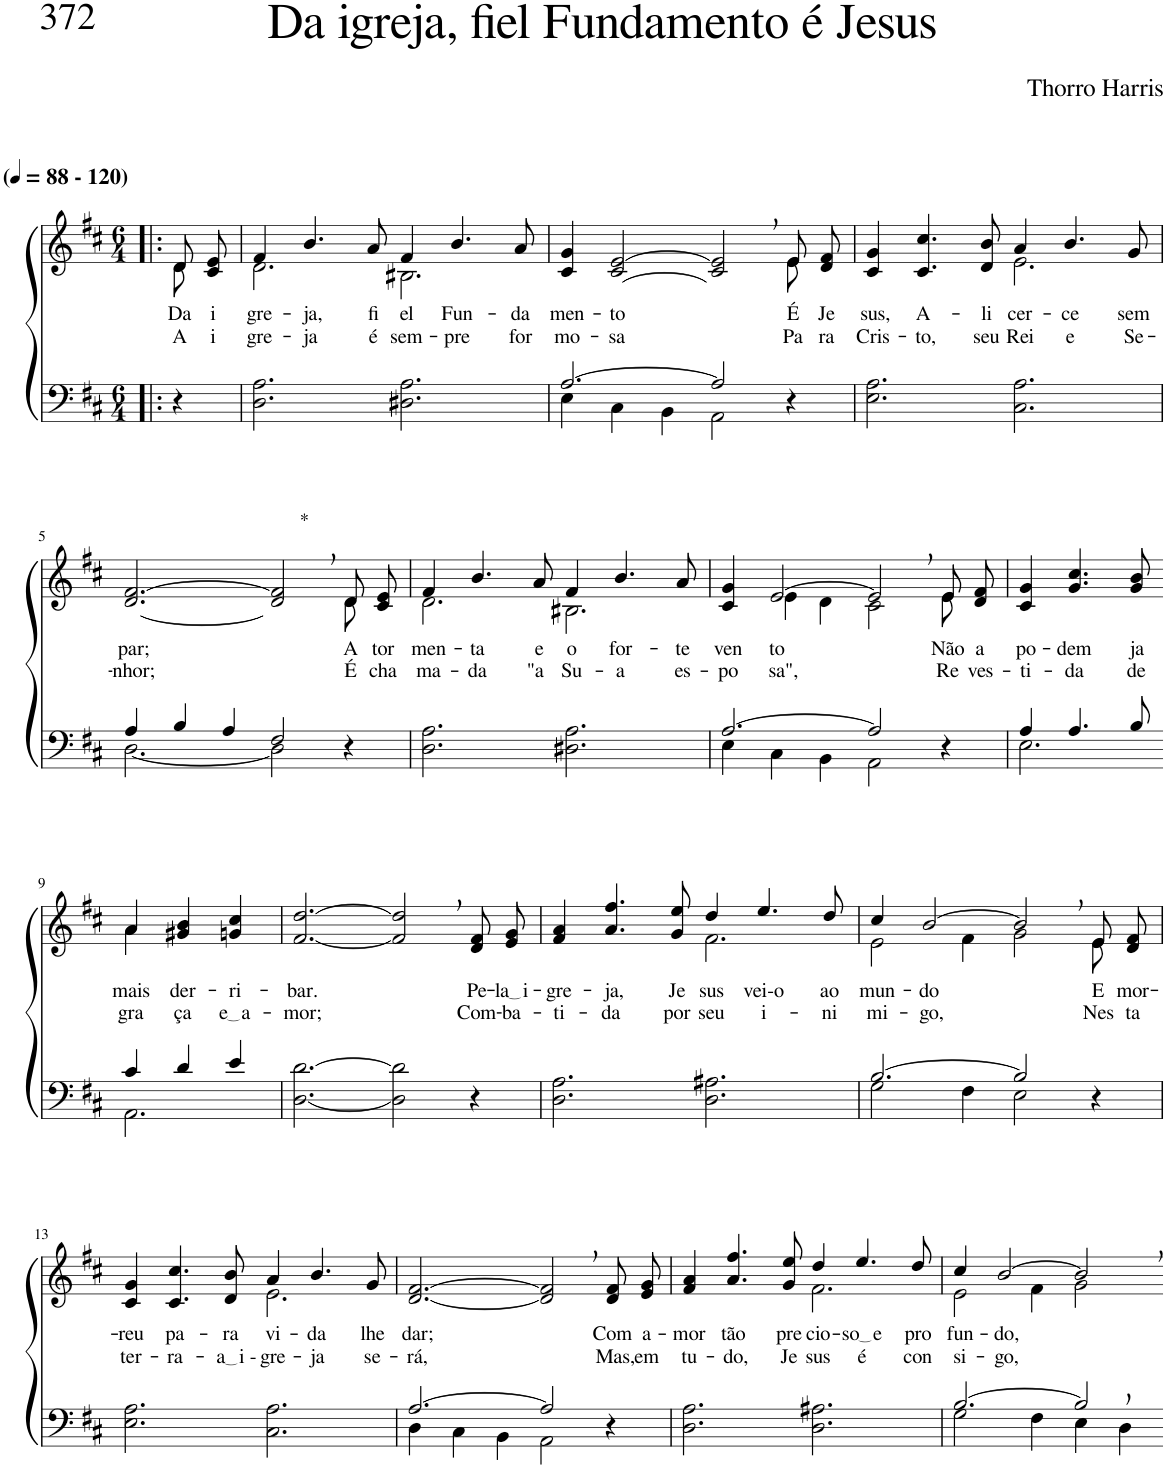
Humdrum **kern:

**kern	**kern	**text	**text
*part2	*part1	*part1	*part1
*staff2	*staff1	*staff1	*staff1
*I"Parte III e IV	*I"Parte I e II	*	*
*clefF4	*clefG2	*	*
*Trd1c2	*Trd1c2	*	*
*k[f#c#]	*k[f#c#]	*	*
*M6/4	*M6/4	*	*
*MM88	*MM88	*	*
=1!|:	=1!|:	=1!|:	=1!|:
*	*^	*	*
!	!LO:TX:a:B:t=(	!	!	!
!	!LO:TX:a:B:t=- 120)	!	!	!
!	!	!	!LO:LY:b	!LO:LY:b
4r	8d/L	8d\	Da	A
!	!	!	!LO:LY:b	!LO:LY:b
.	8c#/ 8e/J	8ryy	i-	i-
=2	=2	=2	=2	=2
!	!	!	!LO:LY:b	!LO:LY:b
2.D\ 2.A\	4f#/	2.d\	-gre-	-gre-
!	!	!	!LO:LY:b	!LO:LY:b
.	4.b/	.	-ja,	-ja
!	!	!	!LO:LY:b	!LO:LY:b
.	8a/	.	fi-	é
!	!	!	!LO:LY:b	!LO:LY:b
2.D#X\ 2.A\	4f#/	2.B#X\	-el	sem-
!	!	!	!LO:LY:b	!LO:LY:b
.	4.b/	.	Fun-	-pre
!	!	!	!LO:LY:b	!LO:LY:b
.	8a/	.	-da-	for-
=3	=3	=3	=3	=3
*^	*	*	*	*
!	!	!	!	!LO:LY:b	!LO:LY:b
[2.A/	4E\	1ryy	4c#/ 4g/	-men-	-mo-
!	!	!	!	!LO:LY:b	!LO:LY:b
.	4C#\	.	[2c#/ [2e/	-to	-sa
.	4BB\	.	.	.	.
2A/]	2AA\	.	2c#/] 2e/]	.	.
.	.	4ryy	.	.	.
!	!	!	!	!LO:LY:b	!LO:LY:b
4r	4ryy	8e\	8e/L	É	Pa-
!	!	!	!	!LO:LY:b	!LO:LY:b
.	.	8ryy	8d/ 8f#/J	Je-	-ra
*v	*v	*	*	*	*
=4	=4	=4	=4	=4
!	!	!	!LO:LY:b	!LO:LY:b
2.E\ 2.A\	4c#/ 4g/	2.ryy	-sus,	Cris-
!	!	!	!LO:LY:b	!LO:LY:b
.	4.c#/ 4.cc#/	.	A-	-to,
!	!	!	!LO:LY:b	!LO:LY:b
.	8d/ 8b/	.	-li-	seu
!	!	!	!LO:LY:b	!LO:LY:b
2.C#\ 2.A\	4a/	2.e\	-cer-	Rei
!	!	!	!LO:LY:b	!LO:LY:b
.	4.b/	.	-ce	e
!	!	!	!LO:LY:b	!LO:LY:b
.	8g/	.	sem	Se-
!!LO:LB:g=z	!!
=5	=5	=5	=5	=5
*^	*	*	*	*
!	!	!	!	!LO:LY:b	!LO:LY:b
4A/	[2.D\	[2.d/ [2.f#/	4ryy	par;	-nhor;
*	*	*v	*v	*	*
4B/	.	.	.	.
4A/	.	.	.	.
!	!	!LO:TX:a:t=*	!	!
2F#/	2D\]	2d/], 2f#/],	.	.
*	*	*^	*	*
!	!	!	!	!LO:LY:b	!LO:LY:b
4r	4ryy	8d/L	8d\	A	É
!	!	!	!	!LO:LY:b	!LO:LY:b
.	.	8c#/ 8e/J	8ryy	tor-	cha-
*v	*v	*	*	*	*
=6	=6	=6	=6	=6
!	!	!	!LO:LY:b	!LO:LY:b
2.D\ 2.A\	4f#/	2.d\	-men-	-ma-
!	!	!	!LO:LY:b	!LO:LY:b
.	4.b/	.	-ta	-da
!	!	!	!LO:LY:b	!LO:LY:b
.	8a/	.	e	"a
!	!	!	!LO:LY:b	!LO:LY:b
2.D#X\ 2.A\	4f#/	2.B#X\	o	Su-
!	!	!	!LO:LY:b	!LO:LY:b
.	4.b/	.	for-	-a
!	!	!	!LO:LY:b	!LO:LY:b
.	8a/	.	-te	es-
=7	=7	=7	=7	=7
*^	*	*	*	*
!	!	!	!	!LO:LY:b	!LO:LY:b
[2.A/	4E\	4c#/ 4g/	4ryy	ven-	-po-
!	!	!	!	!LO:LY:b	!LO:LY:b
.	4C#\	[2e/	4e\	-to	-sa",
.	4BB\	.	4d\	.	.
2A/]	2AA\	2e,/]	2c#\	.	.
!	!	!	!	!LO:LY:b	!LO:LY:b
4r	4ryy	8e/L	8e\	Não	Re-
!	!	!	!	!LO:LY:b	!LO:LY:b
.	.	8d/ 8f#/J	8ryy	a	-ves-
=8	=8	=8	=8	=8	=8
!	!	!	!	!LO:LY:b	!LO:LY:b
*	*	*v	*v	*	*
4A/	2.E\	4c#/ 4g/	po-	-ti-
!	!	!	!LO:LY:b	!LO:LY:b
4.A/	.	4.g/ 4.cc#/	-dem	-da
!	!	!	!LO:LY:b	!LO:LY:b
8B/	.	8g/ 8b/	ja-	de
!!LO:LB:g=z
=9-	=9-	=9-	=9-	=9-
*	*	*^	*	*
!	!	!	!	!LO:LY:b	!LO:LY:b
4c#/	2.AA\	4a/	4a\	-mais	gra-
!	!	!	!	!LO:LY:b	!LO:LY:b
4d/	.	4g#X/ 4b/	2ryy	der-	-ça
!	!	!	!	!LO:LY:b	!LO:LY:b
4e/	.	4gn/ 4cc#/	.	-ri-	e a
*v	*v	*	*	*	*
*	*v	*v	*	*
=10	=10	=10	=10
!	!	!LO:LY:b	!LO:LY:b
[2.D\ [2.d\	[2.f#/ [2.dd/	-bar.	-mor;
2D\] 2d\]	2f#/], 2dd/],	.	.
!	!	!LO:LY:b	!LO:LY:b
4r	8d/ 8f#/L	Pe-	Com-
!	!	!LO:LY:b	!LO:LY:b
.	8e/ 8g/J	la i	-ba-
=11	=11	=11	=11
!	!	!LO:LY:b	!LO:LY:b
*	*^	*	*
2.D\ 2.A\	4f#/ 4a/	2.ryy	-gre-	-ti-
!	!	!	!LO:LY:b	!LO:LY:b
.	4.a/ 4.ff#/	.	-ja,	-da
!	!	!	!LO:LY:b	!LO:LY:b
.	8g/ 8ee/	.	Je-	por
!	!	!	!LO:LY:b	!LO:LY:b
2.D\ 2.A#X\	4dd/	2.f#\	-sus	seu
!	!	!	!LO:LY:b	!LO:LY:b
.	4.ee/	.	vei-o	i-
!	!	!	!LO:LY:b	!LO:LY:b
.	8dd/	.	ao	-ni-
=12	=12	=12	=12	=12
*^	*	*	*	*
!	!	!	!	!LO:LY:b	!LO:LY:b
[2.B/	2G\	4cc#/	2e\	mun-	-mi-
!	!	!	!	!LO:LY:b	!LO:LY:b
.	.	[2b/	.	-do	-go,
.	4F#\	.	4f#\	.	.
2B/]	2E\	2b,/]	2g\	.	.
!	!	!	!	!LO:LY:b	!LO:LY:b
4r	4ryy	8e/L	8e\	E	Nes-
!	!	!	!	!LO:LY:b	!LO:LY:b
.	.	8d/ 8f#/J	8ryy	mor-	-ta
*v	*v	*	*	*	*
!!LO:LB:g=z	!!
=13	=13	=13	=13	=13
!	!	!	!LO:LY:b	!LO:LY:b
2.E\ 2.A\	4c#/ 4g/	2.ryy	-reu	ter-
!	!	!	!LO:LY:b	!LO:LY:b
.	4.c#/ 4.cc#/	.	pa-	-ra-
!	!	!	!LO:LY:b	!LO:LY:b
.	8d/ 8b/	.	-ra	a i -
!	!	!	!LO:LY:b	!LO:LY:b
2.C#\ 2.A\	4a/	2.e\	vi-	-gre-
!	!	!	!LO:LY:b	!LO:LY:b
.	4.b/	.	-da	-ja
!	!	!	!LO:LY:b	!LO:LY:b
.	8g/	.	lhe	se-
*	*v	*v	*	*
=14	=14	=14	=14
*^	*	*	*
!	!	!	!LO:LY:b	!LO:LY:b
[2.A/	4D\	[2.d/ [2.f#/	dar;	-rá,
.	4C#\	.	.	.
.	4BB\	.	.	.
2A/]	2AA\	2d/], 2f#/],	.	.
!	!	!	!LO:LY:b	!LO:LY:b
4r	4ryy	8d/ 8f#/L	Com	Mas,
!	!	!	!LO:LY:b	!LO:LY:b
.	.	8e/ 8g/J	a-	em
*v	*v	*	*	*
=15	=15	=15	=15
!	!	!LO:LY:b	!LO:LY:b
*	*^	*	*
2.D\ 2.A\	4f#/ 4a/	2.ryy	-mor	tu-
!	!	!	!LO:LY:b	!LO:LY:b
.	4.a/ 4.ff#/	.	tão	-do,
!	!	!	!LO:LY:b	!LO:LY:b
.	8g/ 8ee/	.	pre-	Je-
!	!	!	!LO:LY:b	!LO:LY:b
2.D\ 2.A#X\	4dd/	2.f#\	-cio-	-sus
!	!	!	!LO:LY:b	!LO:LY:b
.	4.ee/	.	so e	é
!	!	!	!LO:LY:b	!LO:LY:b
.	8dd/	.	pro-	con-
=16	=16	=16	=16	=16
*^	*	*	*	*
!	!	!	!	!LO:LY:b	!LO:LY:b
[2.B/	2G\	4cc#/	2e\	-fun-	-si-
!	!	!	!	!LO:LY:b	!LO:LY:b
.	.	[2b/	.	-do,	-go,
.	4F#\	.	4f#\	.	.
2B,/]	4E\	2b,/]	2g\	.	.
.	4D\	.	.	.	.
*v	*v	*	*	*	*
*	*v	*v	*	*
=-	=-	=-	=-
*-	*-	*-	*-
